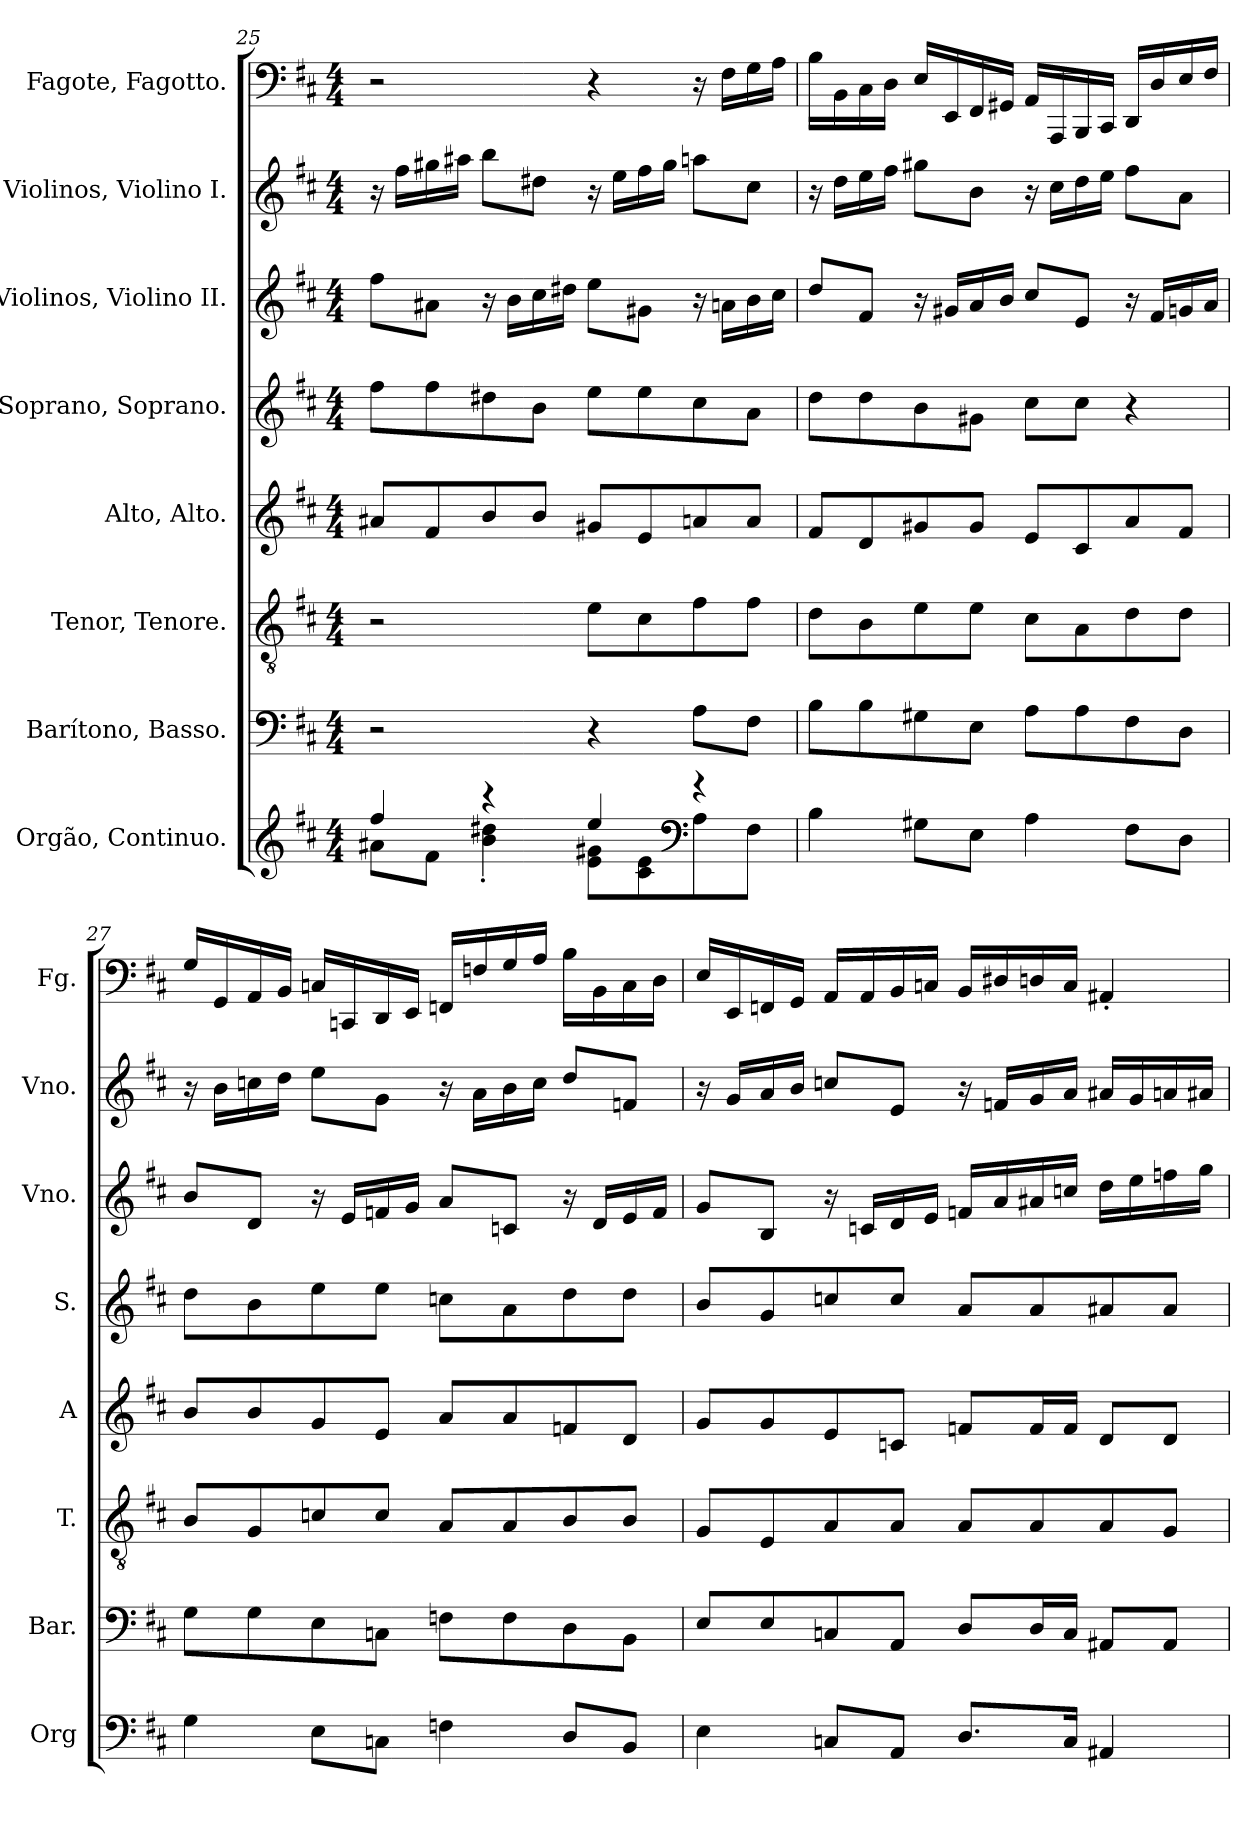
**kern	**kern	**kern	**kern	**kern	**kern	**kern	**kern
*part8	*part7	*part6	*part5	*part4	*part3	*part2	*part1
*staff8	*staff7	*staff6	*staff5	*staff4	*staff3	*staff2	*staff1
*I"Orgão, Continuo.	*I"Barítono, Basso.	*I"Tenor, Tenore.	*I"Alto, Alto.	*I"Soprano, Soprano.	*I"Violinos, Violino II.	*I"Violinos, Violino I.	*I"Fagote, Fagotto.
*I'Org	*I'Bar.	*I'T.	*I'A	*I'S.	*I'Vno.	*I'Vno.	*I'Fg.
*clefG2	*clefF4	*clefGv2	*clefG2	*clefG2	*clefG2	*clefG2	*clefF4
*k[f#c#]	*k[f#c#]	*k[f#c#]	*k[f#c#]	*k[f#c#]	*k[f#c#]	*k[f#c#]	*k[f#c#]
*M4/4	*M4/4	*M4/4	*M4/4	*M4/4	*M4/4	*M4/4	*M4/4
*MM76	*MM76	*MM76	*MM76	*MM76	*MM76	*MM76	*MM76
=25	=25	=25	=25	=25	=25	=25	=25
*^	*	*	*	*	*	*	*
4ff#/	8a#X\L	2r	2r	8a#X/L	8ff#\L	8ff#\L	16r	2r
.	.	.	.	.	.	.	16ff#\LL	.
.	8f#\J	.	.	8f#/	8ff#\	8a#X\J	16gg#X\	.
.	.	.	.	.	.	.	16aa#X\JJ	.
4r	4b\' 4dd#X\'	.	.	8b/	8dd#X\	16r	8bb\L	.
.	.	.	.	.	.	16b\LL	.	.
.	.	.	.	8b/J	8b\J	16cc#\	8dd#X\J	.
.	.	.	.	.	.	16dd#X\JJ	.	.
4ee/	8e\ 8g#X\L	4r	8e\L	8g#X/L	8ee\L	8ee\L	16r	4r
.	.	.	.	.	.	.	16ee\LL	.
.	8c#\ 8e\	.	8c#\	8e/	8ee\	8g#X\J	16ff#\	.
.	.	.	.	.	.	.	16gg#\JJ	.
*clefF4	*	*	*	*	*	*	*	*
4r	8A\	8A\L	8f#\	8an/	8cc#\	16r	8aan\L	16r
.	.	.	.	.	.	16an\LL	.	16F#\LL
.	8F#\J	8F#\J	8f#\J	8a/J	8a\J	16b\	8cc#\J	16G\
.	.	.	.	.	.	16cc#\JJ	.	16A\JJ
*v	*v	*	*	*	*	*	*	*
!!LO:PB:g=z
=26	=26	=26	=26	=26	=26	=26	=26
4B\	8B\L	8d\L	8f#/L	8dd\L	8dd/L	16r	16B\LL
.	.	.	.	.	.	16dd\LL	16BB\
.	8B\	8B\	8d/	8dd\	8f#/J	16ee\	16C#\
.	.	.	.	.	.	16ff#\JJ	16D\JJ
8G#X\L	8G#X\	8e\	8g#X/	8b\	16r	8gg#X\L	16E/LL
.	.	.	.	.	16g#X/LL	.	16EE/
8E\J	8E\J	8e\J	8g#/J	8g#X\J	16a/	8b\J	16FF#/
.	.	.	.	.	16b/JJ	.	16GG#X/JJ
4A\	8A\L	8c#\L	8e/L	8cc#\L	8cc#/L	16r	16AA/LL
.	.	.	.	.	.	16cc#\LL	16AAA/
.	8A\	8A\	8c#/	8cc#\J	8e/J	16dd\	16BBB/
.	.	.	.	.	.	16ee\JJ	16CC#/JJ
8F#\L	8F#\	8d\	8a/	4r	16r	8ff#\L	16DD/LL
.	.	.	.	.	16f#/LL	.	16D/
8D\J	8D\J	8d\J	8f#/J	.	16gn/	8a\J	16E/
.	.	.	.	.	16a/JJ	.	16F#/JJ
=27	=27	=27	=27	=27	=27	=27	=27
4G\	8G\L	8B/L	8b/L	8dd\L	8b/L	16r	16G/LL
.	.	.	.	.	.	16b\LL	16GG/
.	8G\	8G/	8b/	8b\	8d/J	16ccn\	16AA/
.	.	.	.	.	.	16dd\JJ	16BB/JJ
8E\L	8E\	8cn/	8g/	8ee\	16r	8ee\L	16Cn/LL
.	.	.	.	.	16e/LL	.	16CCn/
8Cn\J	8Cn\J	8c/J	8e/J	8ee\J	16fn/	8g\J	16DD/
.	.	.	.	.	16g/JJ	.	16EE/JJ
4Fn\	8Fn\L	8A/L	8a/L	8ccn\L	8a/L	16r	16FFn/LL
.	.	.	.	.	.	16a\LL	16Fn/
.	8F\	8A/	8a/	8a\	8cn/J	16b\	16G/
.	.	.	.	.	.	16cc\JJ	16A/JJ
8D/L	8D\	8B/	8fn/	8dd\	16r	8dd/L	16B\LL
.	.	.	.	.	16d/LL	.	16BB\
8BB/J	8BB\J	8B/J	8d/J	8dd\J	16e/	8fn/J	16C\
.	.	.	.	.	16f/JJ	.	16D\JJ
!!LO:PB:g=z
=28	=28	=28	=28	=28	=28	=28	=28
4E\	8E/L	8G/L	8g/L	8b/L	8g/L	16r	16E/LL
.	.	.	.	.	.	16g/LL	16EE/
.	8E/	8E/	8g/	8g/	8B/J	16a/	16FFn/
.	.	.	.	.	.	16b/JJ	16GG/JJ
8Cn/L	8Cn/	8A/	8e/	8ccn/	16r	8ccn/L	16AA/LL
.	.	.	.	.	16cn/LL	.	16AA/
8AA/J	8AA/J	8A/J	8cn/J	8cc/J	16d/	8e/J	16BB/
.	.	.	.	.	16e/JJ	.	16Cn/JJ
8.D/L	8D/L	8A/L	8fn/L	8a/L	16fn/LL	16r	16BB/LL
.	.	.	.	.	16a/	16fn/LL	16D#X/
.	16D/L	8A/	16f/L	8a/	16a#X/	16g/	16Dn/
16C/Jk	16C/JJ	.	16f/JJ	.	16ccn/JJ	16a/JJ	16C/JJ
4AA#X/	8AA#X/L	8A/	8d/L	8a#X/	16dd\LL	16a#X/LL	4AA#X'/
.	.	.	.	.	16ee\	16g/	.
.	8AA#/J	8G/J	8d/J	8a#/J	16ffn\	16an/	.
.	.	.	.	.	16gg\JJ	16a#X/JJ	.
=	=	=	=	=	=	=	=
*-	*-	*-	*-	*-	*-	*-	*-
